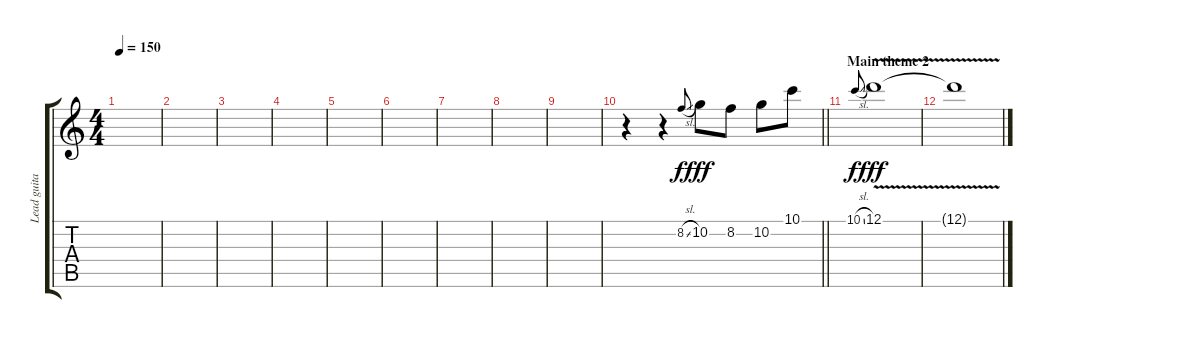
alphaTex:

\track ("Lead guitar" "Lead guita") {instrument distortionguitar}
\staff {score tabs}
\tuning (D4 A3 F3 C3 G2 D2) {hide}
\ts (4 4)
\tempo 150
\clef g2
\ks c
|
|
|
|
|
|
|
|
|
\barLineRight lightlight
r.4 r.4 8.2{sl}.8{gr onbeat dy f} 10.2.8{dy fff} 8.2.8 10.2.8 10.1.8 |
\section ("" "Main theme 2")
10.1{sl}.8{gr onbeat dy f} 12.1{v}.1{dy fff volume 0} |
12.1{t}.1
